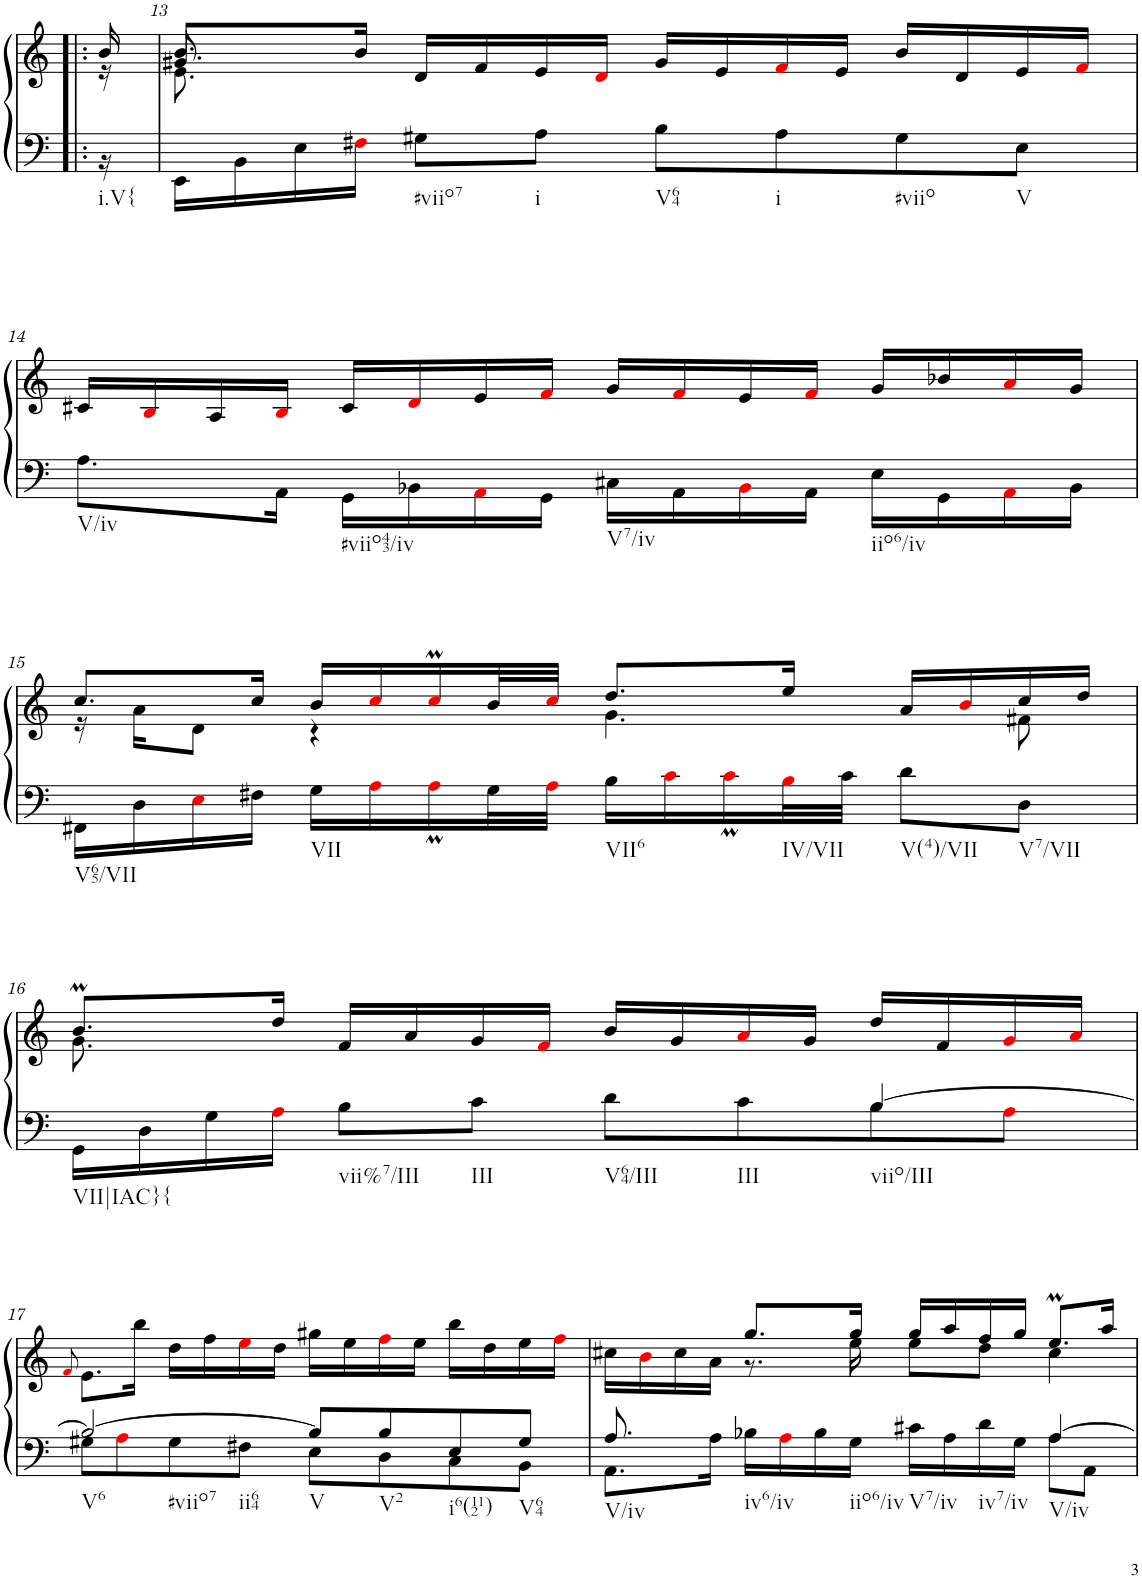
**kern	**kern
*part1	*part1
*staff2	*staff1
*I"Klavier linke Hand	*
!!LO:PB:g=z
*clefF4	*clefG2
*k[]	*k[]
*M4/4	*M4/4
*met(c)	*met(c)
=12X1!|:	=12X1!|:
*^	*^
!LO:TX:b:t=i.V{	!	!	!
16ryy	16r	16b/	16r
=13	=13	=13	=13
*	*	*	*^
!LO:TX:b:t=#viio7	!	!	!	!
!LO:TX:b:t=i	!	!	!	!
!LO:TX:b:t=V64	!	!	!	!
!LO:TX:b:t=i	!	!	!	!
!LO:TX:b:t=#viio	!	!	!	!
!LO:TX:b:t=V	!	!	!	!
1ryy	16EE\LL	8.b/L	8.e\	8.g#X/
.	16BB\	.	.	.
.	16E\	.	.	.
.	16F#Xi\JJ	16b/Jk	2ryy	2ryy
.	8G#X\L	16d/LL	.	.
.	.	16f/	.	.
.	8A\J	16e/	.	.
.	.	16di/JJ	.	.
.	8B\L	16g#/LL	.	.
.	.	16e/	.	.
.	8A\	16fi/	.	.
.	.	16e/JJ	4ryy	4ryy
.	8G#\	16b/LL	.	.
.	.	16d/	.	.
.	8E\J	16e/	.	.
.	.	16fi/JJ	16ryy	16ryy
!!LO:LB:g=z
=14	=14	=14	=14	=14
!LO:TX:b:t=V/iv	!	!	!	!
!LO:TX:b:t=#viio43/iv	!	!	!	!
!LO:TX:b:t=V7/iv	!	!	!	!
!LO:TX:b:t=iio6/iv	!	!	!	!
*	*	*v	*v	*v
1ryy	8.A\L	16c#X/LL
.	.	16Bi/
.	.	16A/
.	16AA\Jk	16Bi/JJ
.	16GG\LL	16c#/LL
.	16BB-X\	16di/
.	16AAi\	16e/
.	16GG\JJ	16fi/JJ
.	16C#X\LL	16g/LL
.	16AA\	16fi/
.	16BB-i\	16e/
.	16AA\JJ	16fi/JJ
.	16E\LL	16g/LL
.	16GG\	16b-X/
.	16AAi\	16ai/
.	16BB-\JJ	16g/JJ
!!LO:LB:g=z
=15	=15	=15
*	*	*^
!LO:TX:b:t=V65/VII	!	!	!
!LO:TX:b:t=VII	!	!	!
!LO:TX:b:t=VII6	!	!	!
!LO:TX:b:t=IV/VII	!	!	!
!LO:TX:b:t=V(4)/VII	!	!	!
!LO:TX:b:t=V7/VII	!	!	!
1ryy	16FF#X\LL	8.cc/L	16r
.	16D\	.	16a\KL
.	16Ei\	.	8d\J
.	16F#X\JJ	16cc/Jk	.
.	16G\LL	16b/LL	4r
.	16Ai\	16cci/	.
.	16AMi\	16ccMi/	.
.	32G\L	32b/L	.
.	32Ai\JJJ	32cci/JJJ	.
.	16B\LL	8.dd/L	4.g\
.	16ci\	.	.
.	16cMi\	.	.
.	32Bi\L	16ee/Jk	.
.	32c\JJJ	.	.
.	8d\L	16a/LL	.
.	.	16bi/	.
.	8D\J	16cc/	8f#X\
.	.	16dd/JJ	.
!!LO:LB:g=z	!!
=16	=16	=16	=16
!LO:TX:b:t=VII|IAC}{	!	!	!
!LO:TX:b:t=vii%7/III	!	!	!
!LO:TX:b:t=III	!	!	!
2ryy	16GG\LL	8.bm/L	8.g\
.	16D\	.	.
.	16G\	.	.
.	16Ai\JJ	16dd/Jk	2ryy
.	8B\L	16f/LL	.
.	.	16a/	.
.	8c\J	16g/	.
.	.	16fi/JJ	.
!LO:TX:b:t=V64/III	!	!	!
!LO:TX:b:t=III	!	!	!
4ryy	8d\L	16b/LL	.
.	.	16g/	.
.	8c\	16ai/	.
.	.	16g/JJ	4ryy
!LO:TX:b:t=viio/III	!	!	!
[4B/	8B\	16dd/LL	.
.	.	16f/	.
.	8Ai\J	16gi/	.
.	.	16ai/JJ	16ryy
*	*	*v	*v
!!LO:LB:g=z
=17	=17	=17
.	.	8qfi/
!LO:TX:b:t=V6	!	!
!LO:TX:b:t=#viio7	!	!
!LO:TX:b:t=ii64	!	!
2B/_	8G#X\L	8.e\L
.	8Ai\	.
.	.	16bb\Jk
.	8G#\	16dd\LL
.	.	16ff\
.	8F#X\J	16eei\
.	.	16dd\JJ
!LO:TX:b:t=V	!	!
8B/L]	8E\L	16gg#X\LL
.	.	16ee\
!LO:TX:b:t=V2	!	!
8B/	8D\	16ffi\
.	.	16ee\JJ
!LO:TX:b:t=i6(112)	!	!
8E/	8C\	16bb\LL
.	.	16dd\
!LO:TX:b:t=V64	!	!
8G#/J	8BB\J	16ee\
.	.	16ffi\JJ
=18	=18	=18
*	*	*^
!LO:TX:b:t=V/iv	!	!	!
8.A/	8.AA\L	16cc#X\LL	4ryy
.	.	16bi\	.
.	.	16cc#\	.
16ryy	16A\Jk	16a\JJ	.
!LO:TX:b:t=iv6/iv	!	!	!
!LO:TX:b:t=iio6/iv	!	!	!
!LO:TX:b:t=V7/iv	!	!	!
!LO:TX:b:t=iv7/iv	!	!	!
2ryy	16B-X\LL	8.gg/L	8.r
.	16Ai\	.	.
.	16B-\	.	.
.	16G\JJ	16gg/Jk	16ee\
.	16c#X\LL	16gg/LL	8ee\L
.	16A\	16aa/	.
.	16d\	16ff/	8dd\J
.	16G\JJ	16gg/JJ	.
!LO:TX:b:t=V/iv	!	!	!
[4A/	8A\L	8.eem/L	4cc#\
.	8AA\J	.	.
.	.	16aa/Jk	.
*v	*v	*	*
*	*v	*v
=	=
*-	*-
